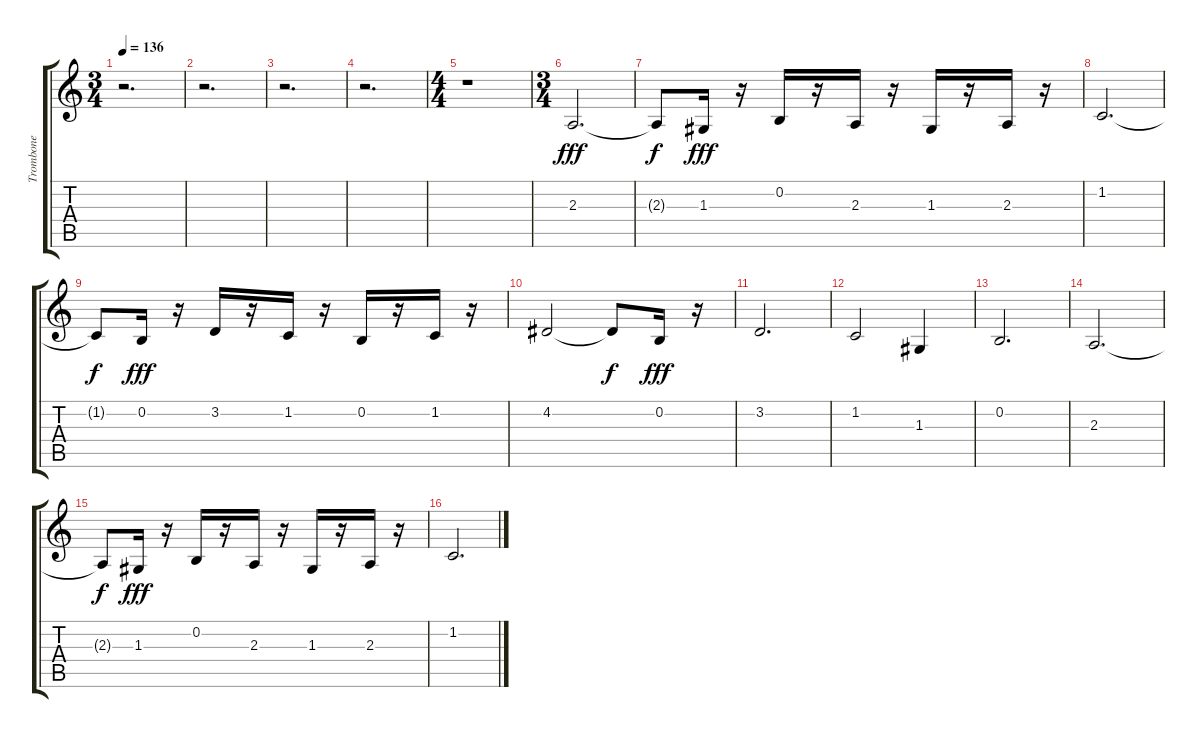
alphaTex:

\track ("Trombone" "Trombone") {instrument trombone}
\staff {score tabs}
\tuning (E4 B3 G3 D3 A2 E2) {hide}
\ts (3 4)
\tempo 136
\clef g2
\ks c
r.2{d dy f} |
r.2{d} |
r.2{d} |
r.2{d} |
\ts (4 4)
r.1 |
\ts (3 4)
2.3.2{d dy fff} |
2.3{t}.8{dy f} 1.3.16{dy fff} r.16 0.2.16 r.16 2.3.16 r.16 1.3.16 r.16 2.3.16 r.16 |
1.2.2{d} |
1.2{t}.8{dy f} 0.2.16{dy fff} r.16 3.2.16 r.16 1.2.16 r.16 0.2.16 r.16 1.2.16 r.16 |
4.2.2 4.2{t}.8{dy f} 0.2.16{dy fff} r.16 |
3.2.2{d} |
1.2.2 1.3.4 |
0.2.2{d} |
2.3.2{d} |
2.3{t}.8{dy f} 1.3.16{dy fff} r.16 0.2.16 r.16 2.3.16 r.16 1.3.16 r.16 2.3.16 r.16 |
1.2.2{d}
